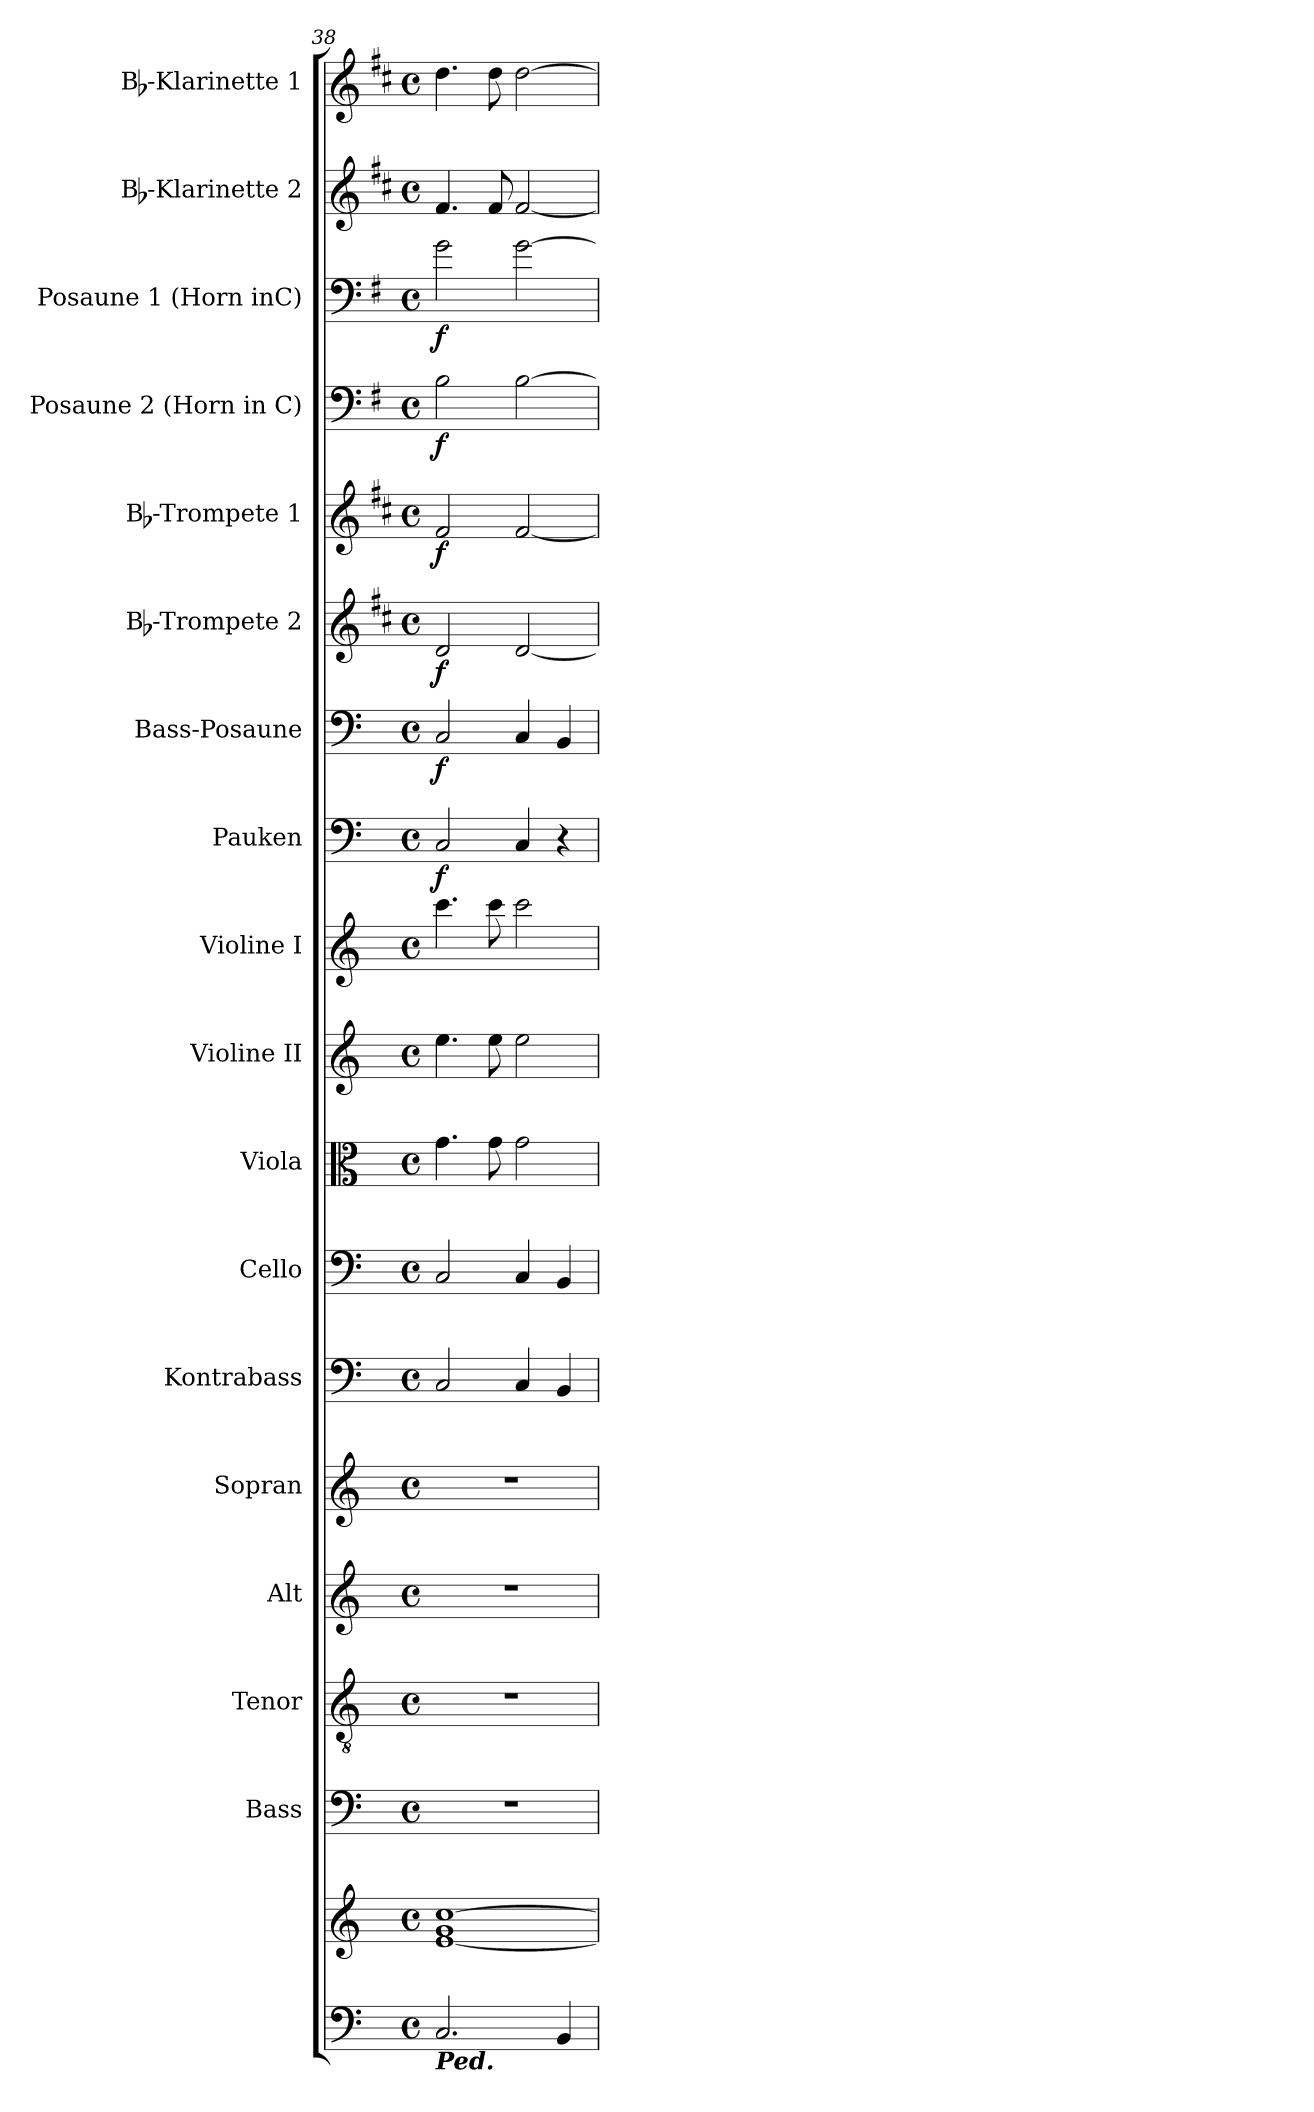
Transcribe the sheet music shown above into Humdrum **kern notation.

**kern	**kern	**kern	**kern	**kern	**kern	**kern	**kern	**kern	**kern	**kern	**kern	**dynam	**kern	**dynam	**kern	**dynam	**kern	**dynam	**kern	**dynam	**kern	**dynam	**kern	**kern
*part18	*part18	*part17	*part16	*part15	*part14	*part13	*part12	*part11	*part10	*part9	*part8	*part8	*part7	*part7	*part6	*part6	*part5	*part5	*part4	*part4	*part3	*part3	*part2	*part1
*staff19	*staff18	*staff17	*staff16	*staff15	*staff14	*staff13	*staff12	*staff11	*staff10	*staff9	*staff8	*staff8	*staff7	*staff7	*staff6	*staff6	*staff5	*staff5	*staff4	*staff4	*staff3	*staff3	*staff2	*staff1
*	*	*I"Bass	*I"Tenor	*I"Alt	*I"Sopran	*I"Kontrabass	*I"Cello	*I"Viola	*I"Violine II	*I"Violine I	*I"Pauken	*	*I"Bass-Posaune	*	*I"Bb-Trompete 2	*	*I"Bb-Trompete 1	*	*I"Posaune 2 (Horn in C)	*	*I"Posaune 1 (Horn inC)	*	*I"Bb-Klarinette 2	*I"Bb-Klarinette 1
*	*	*I'B.	*I'T.	*I'A.	*I'S.	*I'Kb.	*	*I'Vla.	*I'Vl. II	*I'Vl. I	*I'Pk.	*	*I'B-Pos.	*	*I'Bb Trp. 2	*	*I'Bb Trp. 1	*	*I'Pos. 2	*	*I'Pos. 1	*	*I'Bb Kl. 2	*I'Bb Kl. 1
*clefF4	*clefG2	*clefF4	*clefGv2	*clefG2	*clefG2	*clefF4	*clefF4	*clefC3	*clefG2	*clefG2	*clefF4	*	*clefF4	*	*clefG2	*	*clefG2	*	*clefF4	*	*clefF4	*	*clefG2	*clefG2
*	*	*	*	*	*	*ITrd7c12	*	*	*	*	*	*	*	*	*ITrd1c2	*	*ITrd1c2	*	*ITrd4c7	*	*ITrd4c7	*	*ITrd1c2	*ITrd1c2
*k[]	*k[]	*k[]	*k[]	*k[]	*k[]	*k[]	*k[]	*k[]	*k[]	*k[]	*k[]	*	*k[]	*	*k[]	*	*k[]	*	*k[]	*	*k[]	*	*k[]	*k[]
*C:	*C:	*C:	*C:	*C:	*C:	*C:	*C:	*C:	*C:	*C:	*C:	*	*C:	*	*C:	*	*C:	*	*C:	*	*C:	*	*C:	*C:
*M4/4	*M4/4	*M4/4	*M4/4	*M4/4	*M4/4	*M4/4	*M4/4	*M4/4	*M4/4	*M4/4	*M4/4	*	*M4/4	*	*M4/4	*	*M4/4	*	*M4/4	*	*M4/4	*	*M4/4	*M4/4
*met(c)	*met(c)	*met(c)	*met(c)	*met(c)	*met(c)	*met(c)	*met(c)	*met(c)	*met(c)	*met(c)	*met(c)	*	*met(c)	*	*met(c)	*	*met(c)	*	*met(c)	*	*met(c)	*	*met(c)	*met(c)
=38	=38	=38	=38	=38	=38	=38	=38	=38	=38	=38	=38	=38	=38	=38	=38	=38	=38	=38	=38	=38	=38	=38	=38	=38
*	*^	*	*	*	*	*	*	*	*	*	*	*	*	*	*	*	*	*	*	*	*	*	*	*
!LO:TX:b:Bi:t=Ped.	!	!	!	!	!	!	!	!	!	!	!	!	!	!	!	!	!	!	!	!	!	!	!	!	!
!	!	!	!	!	!	!	!	!	!	!	!	!	!LO:DY:b	!	!LO:DY:b	!	!LO:DY:b	!	!LO:DY:b	!	!LO:DY:b	!	!LO:DY:b	!	!
2.C/	[>1cc	[<1e 1g	1r	1r	1r	1r	2CC/	2C/	4.g\	4.ee\	4.ccc\	2C/	f	2C/	f	2c/	f	2e/	f	2E\	f	2c\	f	4.e/	4.cc\
.	.	.	.	.	.	.	.	.	8g\	8ee\	8ccc\	.	.	.	.	.	.	.	.	.	.	.	.	8e/	8cc\
.	.	.	.	.	.	.	4CC/	4C/	2g\	2ee\	2ccc\	4C/	.	4C/	.	[2c/	.	[2e/	.	[2E\	.	[2c\	.	[2e/	[2cc\
4BB/	.	.	.	.	.	.	4BBB/	4BB/	.	.	.	4r	.	4BB/	.	.	.	.	.	.	.	.	.	.	.
*	*v	*v	*	*	*	*	*	*	*	*	*	*	*	*	*	*	*	*	*	*	*	*	*	*	*
=	=	=	=	=	=	=	=	=	=	=	=	=	=	=	=	=	=	=	=	=	=	=	=	=
*-	*-	*-	*-	*-	*-	*-	*-	*-	*-	*-	*-	*-	*-	*-	*-	*-	*-	*-	*-	*-	*-	*-	*-	*-
